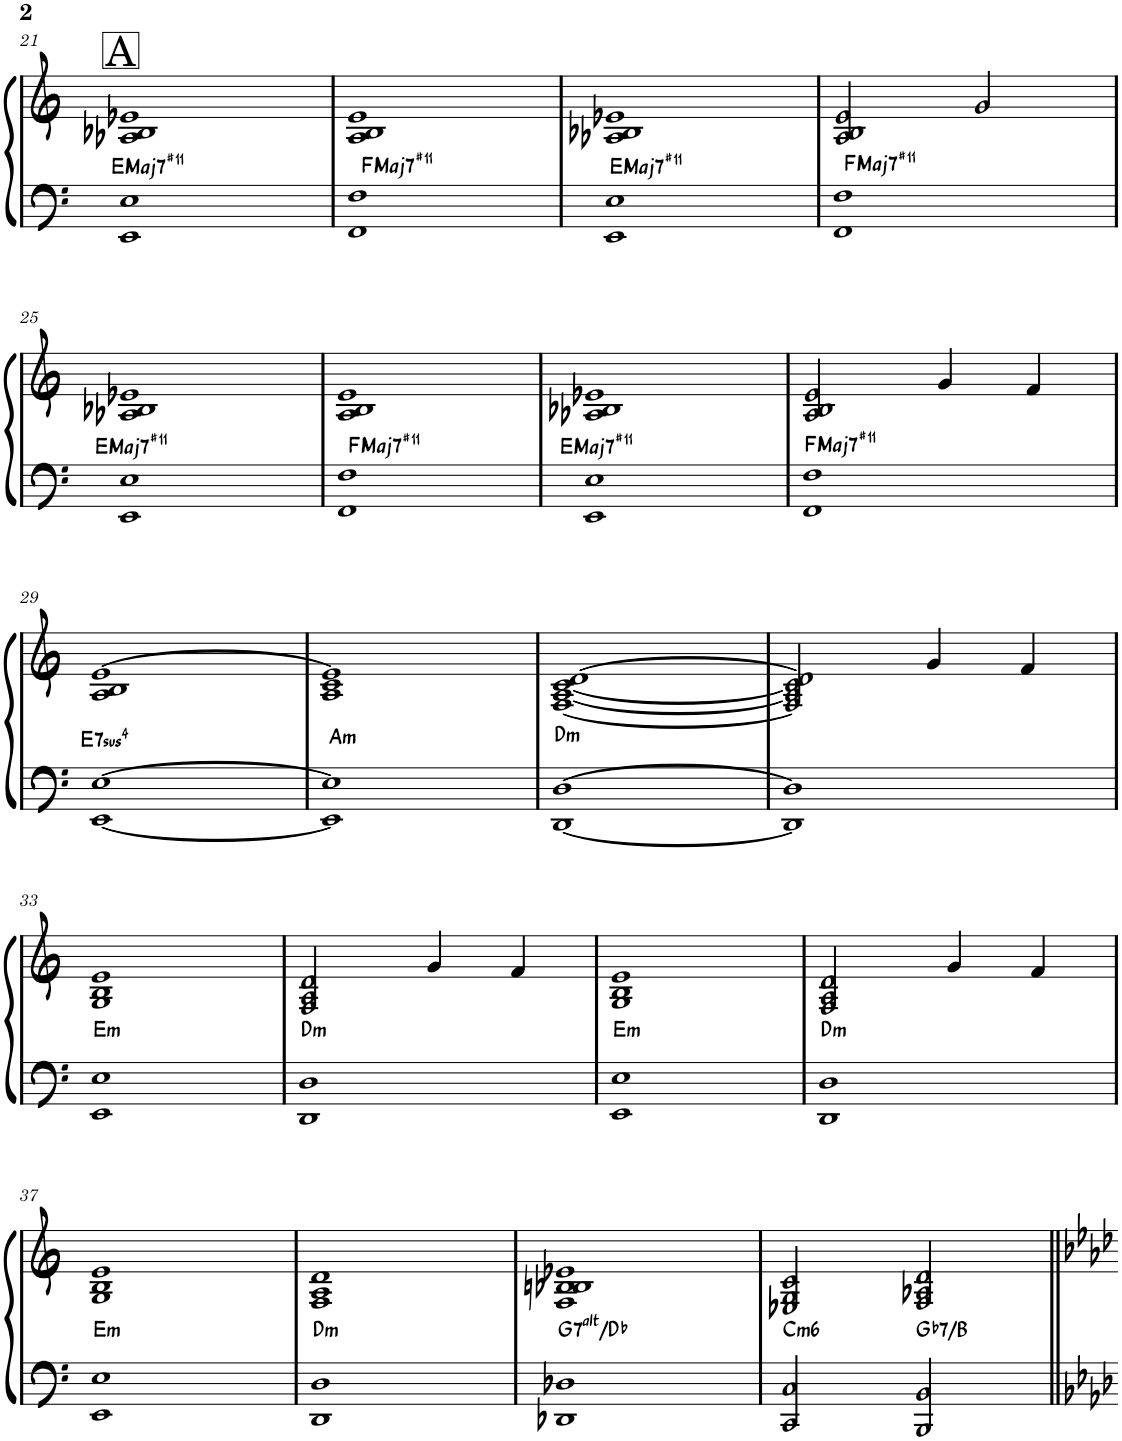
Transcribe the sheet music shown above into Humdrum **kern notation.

**kern	**kern	**harte
*part1	*part1	*part1
*staff2	*staff1	*
*I"Pno.	*	*
*I'Pno.	*	*
!!LO:PB:g=z
*clefF4	*clefG2	*
*k[]	*k[]	*
*M4/4	*M4/4	*
=21	=21	=21
!	!LO:TX:a:t=A	!LO:H:kt=Maj7
1EE 1E	1A-X 1B-X 1e-X	E:maj7(#11)
=22	=22	=22
!	!	!LO:H:kt=Maj7
1FF 1F	1A 1B 1e	F:maj7(#11)
=23	=23	=23
!	!	!LO:H:kt=Maj7
1EE 1E	1A-X 1B-X 1e-X	E:maj7(#11)
=24	=24	=24
!	!	!LO:H:kt=Maj7
1FF 1F	2A/ 2B/ 2e/	F:maj7(#11)
.	2g/	.
!!LO:LB:g=z
=25	=25	=25
!	!	!LO:H:kt=Maj7
1EE 1E	1A-X 1B-X 1e-X	E:maj7(#11)
=26	=26	=26
!	!	!LO:H:kt=Maj7
1FF 1F	1A 1B 1e	F:maj7(#11)
=27	=27	=27
!	!	!LO:H:kt=Maj7
1EE 1E	1A-X 1B-X 1e-X	E:maj7(#11)
=28	=28	=28
!	!	!LO:H:kt=Maj7
1FF 1F	2A/ 2B/ 2e/	F:maj7(#11)
.	4g/	.
.	4f/	.
!!LO:LB:g=z
=29	=29	=29
*^	*	*
!	!	!	!LO:H:kt=74
[1E	[1EE	1A 1B [1e	E:sus4(7)
=30	=30	=30	=30
!	!	!	!LO:H:kt=m
1E]	1EE]	1A 1c 1e]	A:min
=31	=31	=31	=31
!	!	!	!LO:H:kt=m
*v	*v	*	*
[1DD [1D	[1F [1A [1c [1d	D:min
=32	=32	=32
1DD] 1D]	2F/] 2A/] 2c/] 2d/]	.
.	4g/	.
.	4f/	.
!!LO:LB:g=z
=33	=33	=33
!	!	!LO:H:kt=m
1EE 1E	1G 1B 1e	E:min
=34	=34	=34
!	!	!LO:H:kt=m
1DD 1D	2F/ 2A/ 2d/	D:min
.	4g/	.
.	4f/	.
=35	=35	=35
!	!	!LO:H:kt=m
1EE 1E	1G 1B 1e	E:min
=36	=36	=36
!	!	!LO:H:kt=m
1DD 1D	2F/ 2A/ 2d/	D:min
.	4g/	.
.	4f/	.
!!LO:LB:g=z
=37	=37	=37
!	!	!LO:H:kt=m
1EE 1E	1G 1B 1e	E:min
=38	=38	=38
!	!	!LO:H:kt=m
1DD 1D	1F 1A 1d	D:min
=39	=39	=39
!	!	!LO:H:kt=7
1DD-X 1D-X	1F 1B-X 1Bn 1e-X	G:(3,b5,#5,b7,b9,#9)/b5
=40	=40	=40
!	!	!LO:H:kt=m6
2CC/ 2C/	2E-X/ 2G/ 2c/	C:min6
!	!	!LO:H:kt=7
2BBB/ 2BB/	2F/ 2A-X/ 2d/	Gb:7/#3
=||	=||	=||
*-	*-	*-
